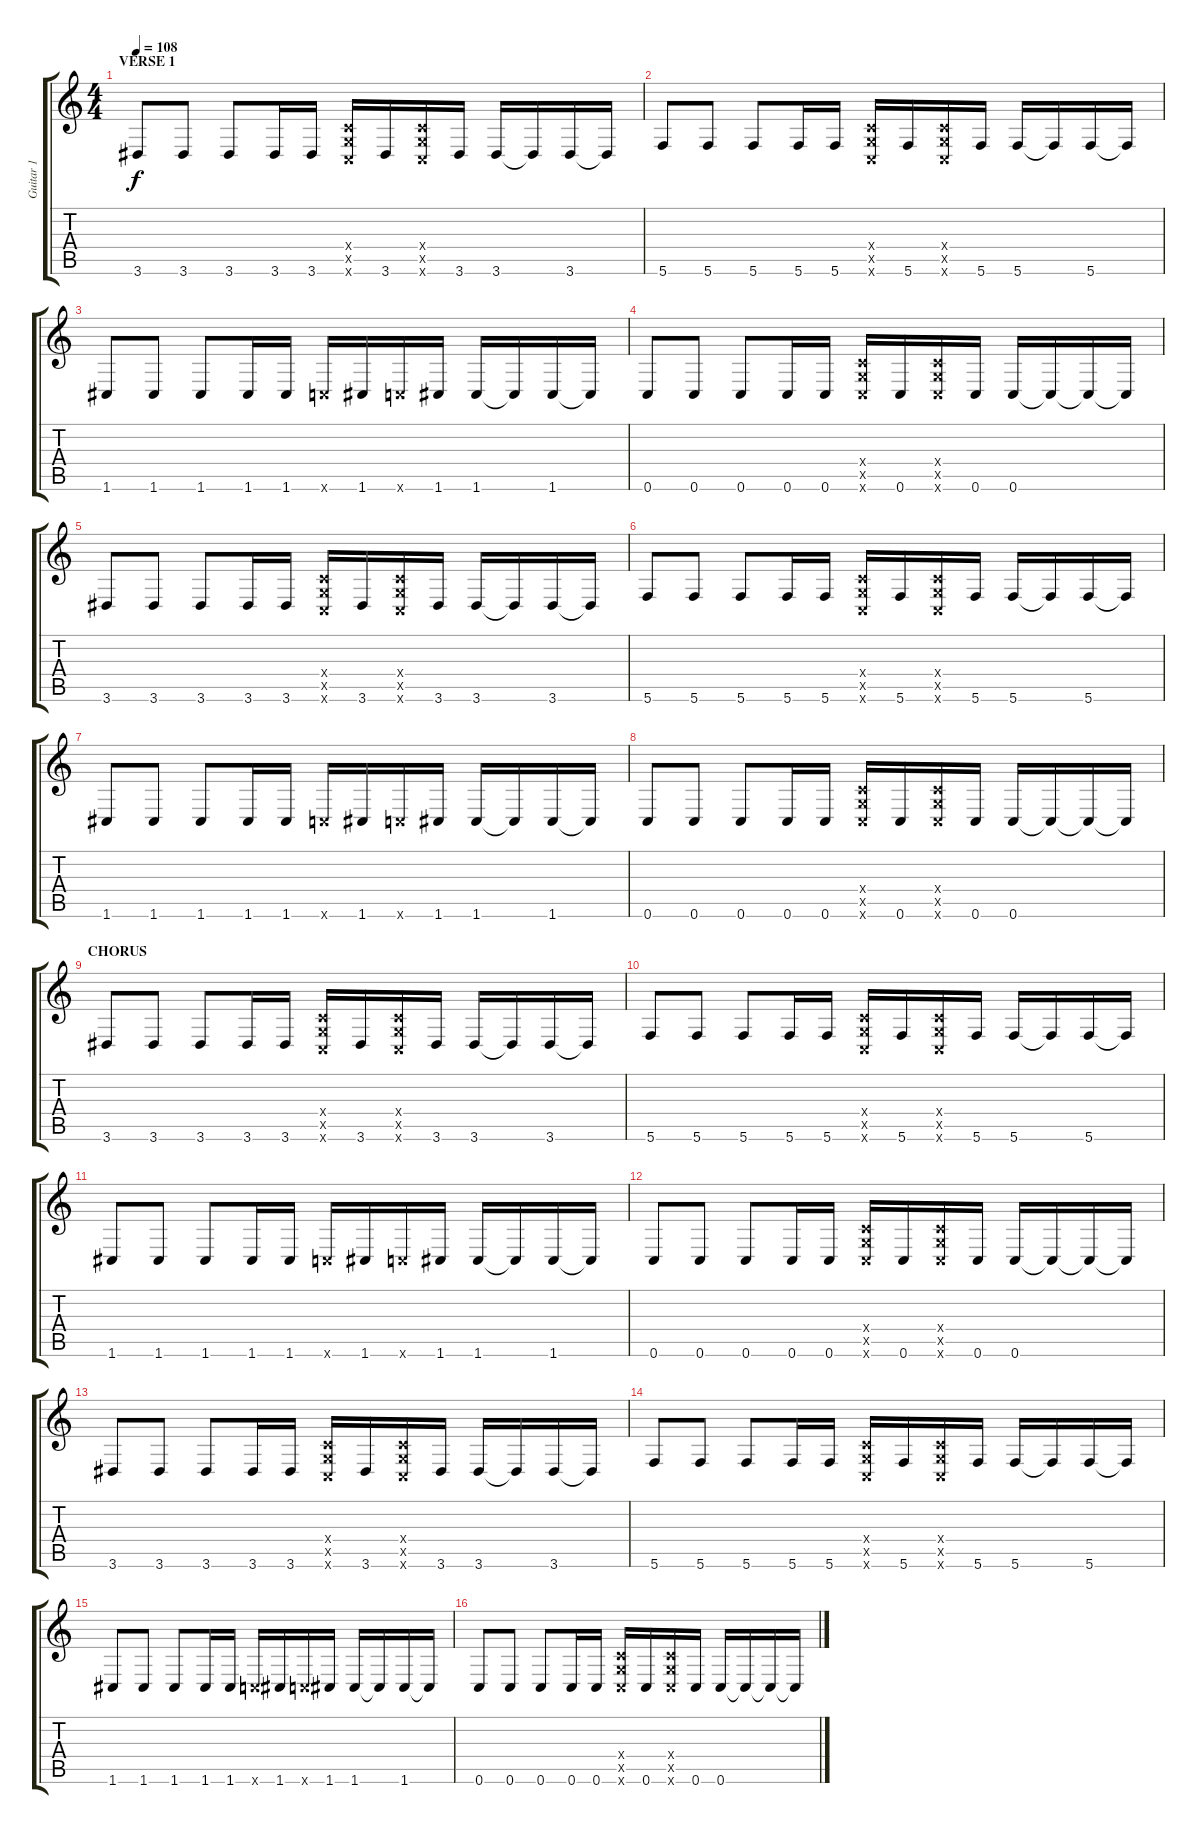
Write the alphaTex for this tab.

\track ("Guitar 1" "Guitar 1") {instrument distortionguitar}
\staff {score tabs}
\tuning (D4 A3 F3 C3 G2 C2) {hide}
\ts (4 4)
\section ("" "VERSE 1")
\tempo 108
\clef g2
\ks c
3.6.8{dy f volume 16 instrument distortionguitar} 3.6.8 3.6.8 3.6.16 3.6.16 (0.4{x} 0.5{x} 0.6{x}).16 3.6.16 (0.4{x} 0.5{x} 0.6{x}).16 3.6.16 3.6.16 3.6{t}.16 3.6.16 3.6{t}.16 |
5.6.8 5.6.8 5.6.8 5.6.16 5.6.16 (0.4{x} 0.5{x} 0.6{x}).16 5.6.16 (0.4{x} 0.5{x} 0.6{x}).16 5.6.16 5.6.16 5.6{t}.16 5.6.16 5.6{t}.16 |
1.6.8 1.6.8 1.6.8 1.6.16 1.6.16 0.6{x}.16 1.6.16 0.6{x}.16 1.6.16 1.6.16 1.6{t}.16 1.6.16 1.6{t}.16 |
0.6.8 0.6.8 0.6.8 0.6.16 0.6.16 (0.4{x} 0.5{x} 0.6{x}).16 0.6.16 (0.4{x} 0.5{x} 0.6{x}).16 0.6.16 0.6.16 0.6{t}.16 0.6{t}.16 0.6{t}.16 |
3.6.8{volume 16 instrument distortionguitar} 3.6.8 3.6.8 3.6.16 3.6.16 (0.4{x} 0.5{x} 0.6{x}).16 3.6.16 (0.4{x} 0.5{x} 0.6{x}).16 3.6.16 3.6.16 3.6{t}.16 3.6.16 3.6{t}.16 |
5.6.8 5.6.8 5.6.8 5.6.16 5.6.16 (0.4{x} 0.5{x} 0.6{x}).16 5.6.16 (0.4{x} 0.5{x} 0.6{x}).16 5.6.16 5.6.16 5.6{t}.16 5.6.16 5.6{t}.16 |
1.6.8 1.6.8 1.6.8 1.6.16 1.6.16 0.6{x}.16 1.6.16 0.6{x}.16 1.6.16 1.6.16 1.6{t}.16 1.6.16 1.6{t}.16 |
0.6.8 0.6.8 0.6.8 0.6.16 0.6.16 (0.4{x} 0.5{x} 0.6{x}).16 0.6.16 (0.4{x} 0.5{x} 0.6{x}).16 0.6.16 0.6.16 0.6{t}.16 0.6{t}.16 0.6{t}.16 |
\section ("" "CHORUS")
3.6.8{volume 16 instrument distortionguitar} 3.6.8 3.6.8 3.6.16 3.6.16 (0.4{x} 0.5{x} 0.6{x}).16 3.6.16 (0.4{x} 0.5{x} 0.6{x}).16 3.6.16 3.6.16 3.6{t}.16 3.6.16 3.6{t}.16 |
5.6.8 5.6.8 5.6.8 5.6.16 5.6.16 (0.4{x} 0.5{x} 0.6{x}).16 5.6.16 (0.4{x} 0.5{x} 0.6{x}).16 5.6.16 5.6.16 5.6{t}.16 5.6.16 5.6{t}.16 |
1.6.8 1.6.8 1.6.8 1.6.16 1.6.16 0.6{x}.16 1.6.16 0.6{x}.16 1.6.16 1.6.16 1.6{t}.16 1.6.16 1.6{t}.16 |
0.6.8 0.6.8 0.6.8 0.6.16 0.6.16 (0.4{x} 0.5{x} 0.6{x}).16 0.6.16 (0.4{x} 0.5{x} 0.6{x}).16 0.6.16 0.6.16 0.6{t}.16 0.6{t}.16 0.6{t}.16 |
3.6.8{volume 16 instrument distortionguitar} 3.6.8 3.6.8 3.6.16 3.6.16 (0.4{x} 0.5{x} 0.6{x}).16 3.6.16 (0.4{x} 0.5{x} 0.6{x}).16 3.6.16 3.6.16 3.6{t}.16 3.6.16 3.6{t}.16 |
5.6.8 5.6.8 5.6.8 5.6.16 5.6.16 (0.4{x} 0.5{x} 0.6{x}).16 5.6.16 (0.4{x} 0.5{x} 0.6{x}).16 5.6.16 5.6.16 5.6{t}.16 5.6.16 5.6{t}.16 |
1.6.8 1.6.8 1.6.8 1.6.16 1.6.16 0.6{x}.16 1.6.16 0.6{x}.16 1.6.16 1.6.16 1.6{t}.16 1.6.16 1.6{t}.16 |
0.6.8 0.6.8 0.6.8 0.6.16 0.6.16 (0.4{x} 0.5{x} 0.6{x}).16 0.6.16 (0.4{x} 0.5{x} 0.6{x}).16 0.6.16 0.6.16 0.6{t}.16 0.6{t}.16 0.6{t}.16
